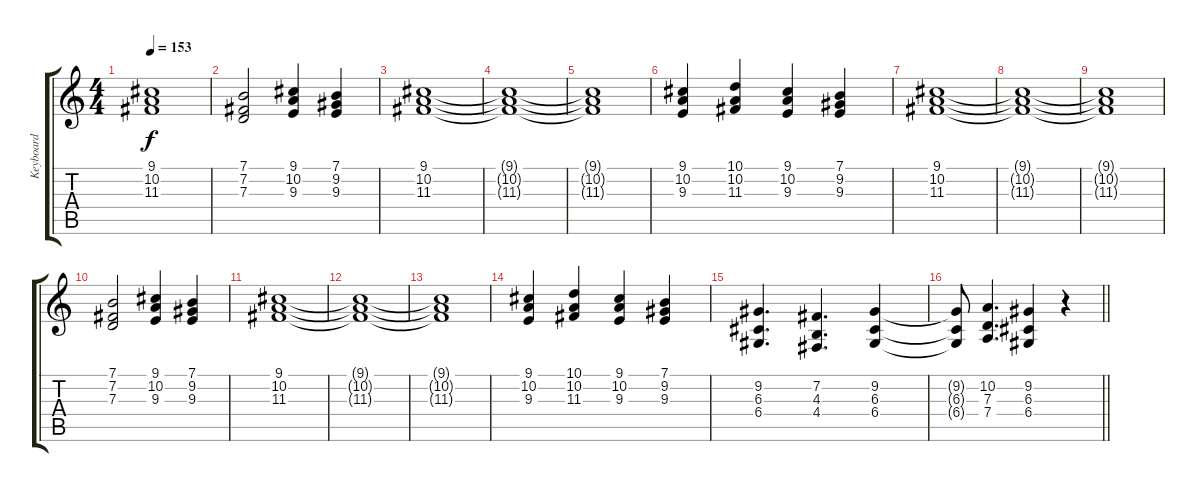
\track ("Keyboard" "Keyboard") {instrument stringensemble1}
\staff {score tabs}
\tuning (E4 B3 G3 D3 A2 E2) {hide}
\ts (4 4)
\tempo 153
\clef g2
\ks c
(9.1{t} 10.2{t} 11.3{t}).1{dy f} |
(7.1 7.2 7.3).2 (9.1 10.2 9.3).4 (7.1 9.2 9.3).4 |
(9.1 10.2 11.3).1 |
(9.1{t} 10.2{t} 11.3{t}).1 |
(9.1{t} 10.2{t} 11.3{t}).1 |
(9.1 10.2 9.3).4 (10.1 10.2 11.3).4 (9.1 10.2 9.3).4 (7.1 9.2 9.3).4 |
(9.1 10.2 11.3).1 |
(9.1{t} 10.2{t} 11.3{t}).1 |
(9.1{t} 10.2{t} 11.3{t}).1 |
(7.1 7.2 7.3).2 (9.1 10.2 9.3).4 (7.1 9.2 9.3).4 |
(9.1 10.2 11.3).1 |
(9.1{t} 10.2{t} 11.3{t}).1 |
(9.1{t} 10.2{t} 11.3{t}).1 |
(9.1 10.2 9.3).4 (10.1 10.2 11.3).4 (9.1 10.2 9.3).4 (7.1 9.2 9.3).4 |
(9.2 6.3 6.4).4{d} (7.2 4.3 4.4).4{d} (9.2 6.3 6.4).4 |
\barLineRight lightlight
(9.2{t} 6.3{t} 6.4{t}).8 (10.2 7.3 7.4).4{d} (9.2 6.3 6.4).4 r.4
